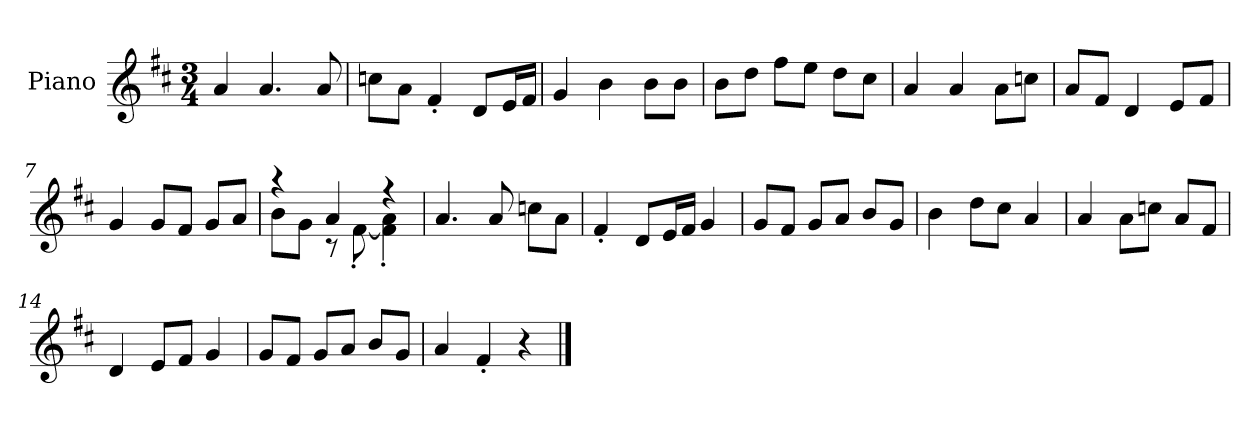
**kern
*part1
*staff1
*I"Piano
*I'P-no
*clefG2
*k[f#c#]
*M3/4
*MM177
=1
4a/
4.a/
8a/
=2
8ccn\L
8a\J
4f#'/
8d/L
16e/L
16f#/JJ
=3
4g/
4b\
8b\L
8b\J
=4
8b\L
8dd\J
8ff#\L
8ee\J
8dd\L
8cc#\J
=5
4a/
4a/
8a\L
8ccn\J
=6
8a/L
8f#/J
4d/
8e/L
8f#/J
=7
4g/
8g/L
8f#/J
8g/L
8a/J
!!LO:LB:g=z
=8
*^
4r	8b\L
.	8g\J
4a/	8r
.	[8f#'\
4r	4f#\]' 4a\'
*v	*v
=9
4.a/
8a/
8ccn\L
8a\J
=10
4f#'/
8d/L
16e/L
16f#/JJ
4g/
=11
8g/L
8f#/J
8g/L
8a/J
8b/L
8g/J
=12
4b\
8dd\L
8cc#\J
4a/
=13
4a/
8a\L
8ccn\J
8a/L
8f#/J
=14
4d/
8e/L
8f#/J
4g/
!!LO:LB:g=z
=15
8g/L
8f#/J
8g/L
8a/J
8b/L
8g/J
=16
4a/
4f#'/
4r
==
*-
